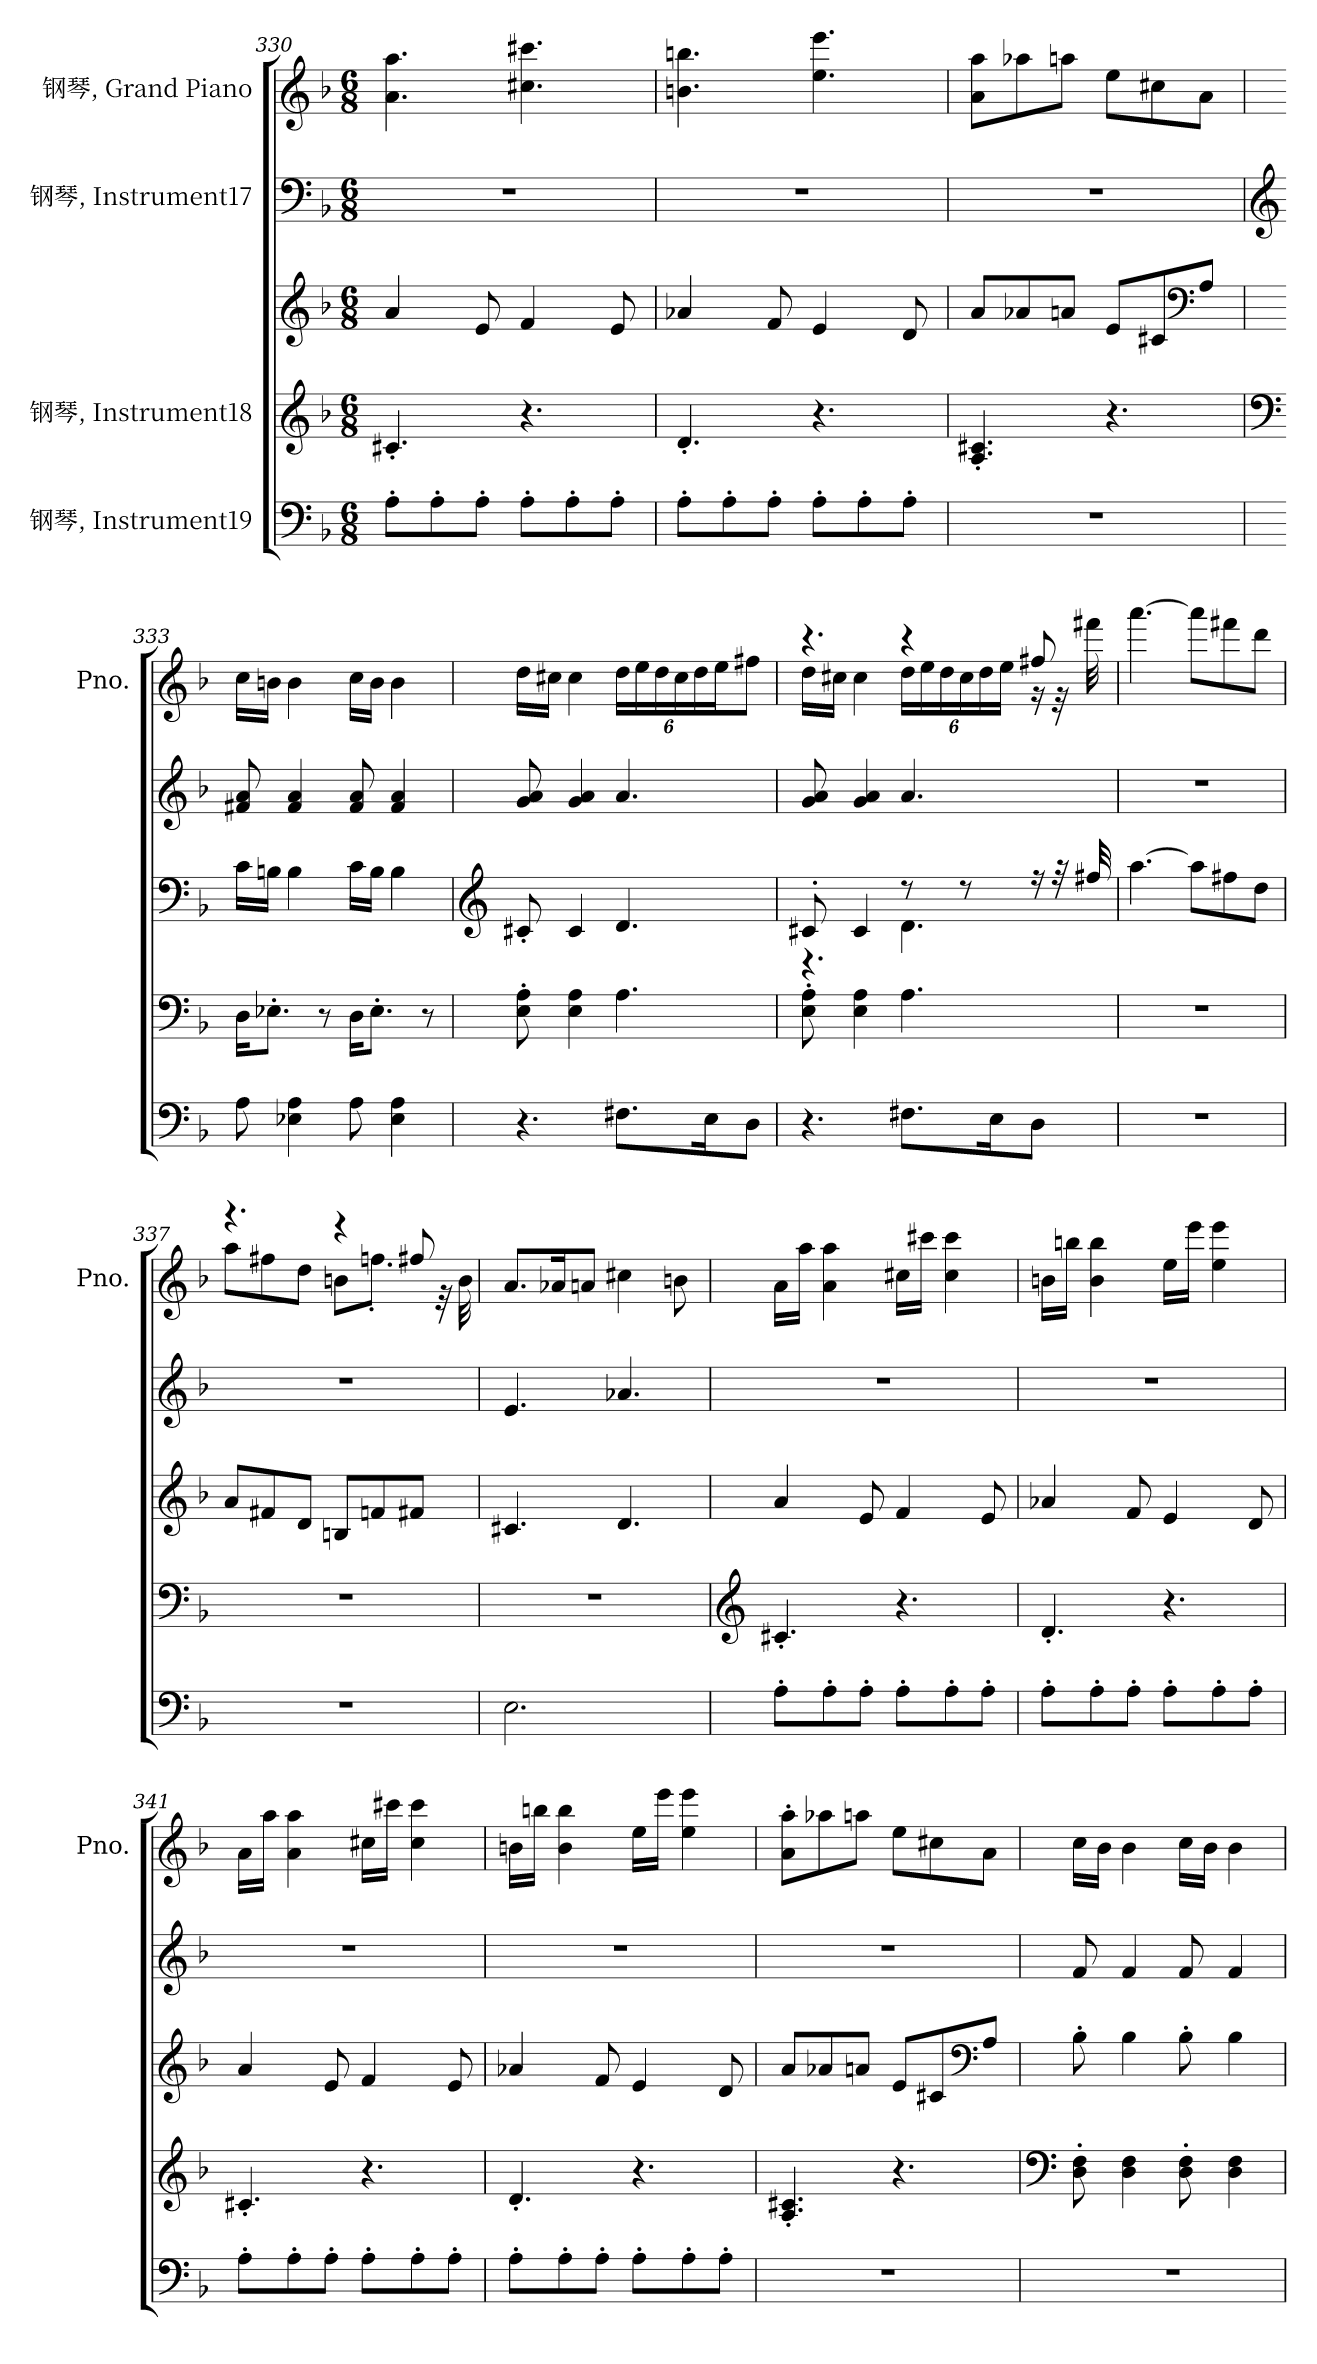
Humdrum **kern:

**kern	**kern	**kern	**kern	**kern
*part4	*part3	*part3	*part2	*part1
*staff5	*staff4	*staff3	*staff2	*staff1
*I"钢琴, Instrument19	*I"钢琴, Instrument18	*	*I"钢琴, Instrument17	*I"钢琴, Grand Piano
*	*	*	*	*I'Pno.
*clefF4	*clefG2	*clefG2	*clefF4	*clefG2
*k[b-]	*k[b-]	*k[b-]	*k[b-]	*k[b-]
*M6/8	*M6/8	*M6/8	*M6/8	*M6/8
=330	=330	=330	=330	=330
8A'\L	4.c#X'/	4a/	2.r	4.a\ 4.aa\
8A'\	.	.	.	.
8A'\J	.	8e/	.	.
8A'\L	4.r	4f/	.	4.cc#X\ 4.ccc#X\
8A'\	.	.	.	.
8A'\J	.	8e/	.	.
!!LO:PB:g=z
=331	=331	=331	=331	=331
8A'\L	4.d'/	4a-X/	2.r	4.bn\ 4.bbn\
8A'\	.	.	.	.
8A'\J	.	8f/	.	.
8A'\L	4.r	4e/	.	4.ee\ 4.eee\
8A'\	.	.	.	.
8A'\J	.	8d/	.	.
=332	=332	=332	=332	=332
2.r	4.A/' 4.c#X/'	8a/L	2.r	8a\ 8aa\L
.	.	8a-X/	.	8aa-X\
.	.	8an/J	.	8aan\J
.	4.r	8e/L	.	8ee\L
.	.	8c#X/	.	8cc#X\
*	*	*clefF4	*	*
.	.	8A/J	.	8a\J
=333	=333	=333	=333	=333
*	*clefF4	*	*clefG2	*
8A\	16D\KL	16c\LL	8f#X/ 8a/	16cc\LL
.	8.E-X'\J	16Bn\JJ	.	16bn\JJ
4E-X\ 4A\	.	4B\	4f#/ 4a/	4b\
.	8r	.	.	.
8A\	16D\KL	16c\LL	8f#/ 8a/	16cc\LL
.	8.E-'\J	16B\JJ	.	16b\JJ
4E-\ 4A\	.	4B\	4f#/ 4a/	4b\
.	8r	.	.	.
!!LO:LB:g=z
=334	=334	=334	=334	=334
*	*	*clefG2	*	*
4.r	8E\' 8A\'	8c#X'/	8g/ 8a/	16dd\LL
.	.	.	.	16cc#X\JJ
.	4E\ 4A\	4c#/	4g/ 4a/	4cc#\
*	*	*	*	*Xbrackettup
8.F#X\L	4.A\	4.d/	4.a/	24dd\LL
.	.	.	.	24ee\
.	.	.	.	24dd\
.	.	.	.	24cc#\
.	.	.	.	24dd\
16E\K	.	.	.	.
.	.	.	.	24ee\J
8D\J	.	.	.	8ff#X\J
=335	=335	=335	=335	=335
*	*	*^	*	*^
4.r	8E\' 8A\'	8c#X'/	4.r	8g/ 8a/	4.r	16dd\LL
.	.	.	.	.	.	16cc#X\JJ
.	4E\ 4A\	4c#/	.	4g/ 4a/	.	4cc#\
8.F#X\L	4.A\	8r	4.d\	4.a/	4r	24dd\LL
.	.	.	.	.	.	24ee\
.	.	.	.	.	.	24dd\
.	.	8r	.	.	.	24cc#\
.	.	.	.	.	.	24dd\
16E\K	.	.	.	.	.	.
.	.	.	.	.	.	24ee\JJ
8D\J	.	16r	.	.	8ff#X/	16r
.	.	32r	.	.	.	32r
.	.	32ff#X/	.	.	.	32fff#X\
*	*	*v	*v	*	*v	*v
=336	=336	=336	=336	=336
2.r	2.r	[4.aa\	2.r	[4.aaa\
.	.	8aa\L]	.	8aaa\L]
.	.	8ff#X\	.	8fff#X\
.	.	8dd\J	.	8ddd\J
!!LO:PB:g=z
=337	=337	=337	=337	=337
*	*	*	*	*^
2.r	2.r	8a/L	2.r	4.r	8aa\L
.	.	8f#X/	.	.	8ff#X\
.	.	8d/J	.	.	8dd\J
.	.	8Bn/L	.	4r	8bn\L
.	.	8fn/	.	.	8.ffn'\J
.	.	8f#X/J	.	8ff#X/	.
.	.	.	.	.	32r
.	.	.	.	.	32b\
*	*	*	*	*v	*v
=338	=338	=338	=338	=338
2.E\	2.r	4.c#X/	4.e/	8.a/L
.	.	.	.	16a-X/K
.	.	.	.	8an/J
.	.	4.d/	4.a-X/	4cc#X\
.	.	.	.	8bn\
=339	=339	=339	=339	=339
*	*clefG2	*	*	*
8A'\L	4.c#X'/	4a/	2.r	16a\LL
.	.	.	.	16aa\JJ
8A'\	.	.	.	4a\ 4aa\
8A'\J	.	8e/	.	.
8A'\L	4.r	4f/	.	16cc#X\LL
.	.	.	.	16ccc#X\JJ
8A'\	.	.	.	4cc#\ 4ccc#\
8A'\J	.	8e/	.	.
!!LO:LB:g=z
=340	=340	=340	=340	=340
8A'\L	4.d'/	4a-X/	2.r	16bn\LL
.	.	.	.	16bbn\JJ
8A'\	.	.	.	4b\ 4bb\
8A'\J	.	8f/	.	.
8A'\L	4.r	4e/	.	16ee\LL
.	.	.	.	16eee\JJ
8A'\	.	.	.	4ee\ 4eee\
8A'\J	.	8d/	.	.
=341	=341	=341	=341	=341
8A'\L	4.c#X'/	4a/	2.r	16a\LL
.	.	.	.	16aa\JJ
8A'\	.	.	.	4a\ 4aa\
8A'\J	.	8e/	.	.
8A'\L	4.r	4f/	.	16cc#X\LL
.	.	.	.	16ccc#X\JJ
8A'\	.	.	.	4cc#\ 4ccc#\
8A'\J	.	8e/	.	.
=342	=342	=342	=342	=342
8A'\L	4.d'/	4a-X/	2.r	16bn\LL
.	.	.	.	16bbn\JJ
8A'\	.	.	.	4b\ 4bb\
8A'\J	.	8f/	.	.
8A'\L	4.r	4e/	.	16ee\LL
.	.	.	.	16eee\JJ
8A'\	.	.	.	4ee\ 4eee\
8A'\J	.	8d/	.	.
!!LO:PB:g=z
=343	=343	=343	=343	=343
2.r	4.A/' 4.c#X/'	8a/L	2.r	8a\' 8aa\'L
.	.	8a-X/	.	8aa-X\
.	.	8an/J	.	8aan\J
.	4.r	8e/L	.	8ee\L
.	.	8c#X/	.	8cc#X\
*	*	*clefF4	*	*
.	.	8A/J	.	8a\J
=344	=344	=344	=344	=344
*	*clefF4	*	*	*
2.r	8D\' 8F\'	8B-'\	8f/	16cc\LL
.	.	.	.	16b-\JJ
.	4D\ 4F\	4B-\	4f/	4b-\
.	8D\' 8F\'	8B-'\	8f/	16cc\LL
.	.	.	.	16b-\JJ
.	4D\ 4F\	4B-\	4f/	4b-\
=	=	=	=	=
*-	*-	*-	*-	*-
